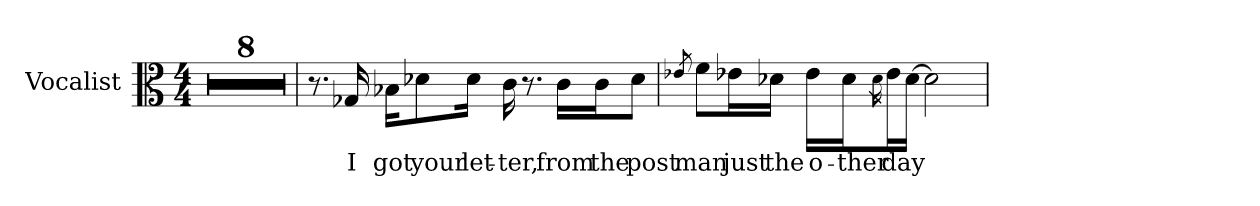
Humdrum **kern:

**kern	**text
*part1	*part1
*staff1	*staff1
*I"Vocalist	*
*clefC3	*
*M4/4	*
=1	=1
1r	.
=2	=2
1r	.
=3	=3
1r	.
=4	=4
1r	.
=5	=5
1r	.
=6	=6
1r	.
=7	=7
1r	.
=8	=8
1r	.
=9	=9
8.r	.
16G-X	I
16B-X\KL	got
8d-X\	your
16d-\Jk	let-
16c	-ter,
8.r	.
16c\LL	from
16c\J	the
8d-\J	post
=10	=10
8qe-X	_
8f\L	man
16e-X\L	just
16d-X\JJ	the
16e-\LL	o-
16d-\J	-ther
16qd-\	_
16e-\L	day
[16d-\JJ	_
2d-]	_
=	=
*-	*-
